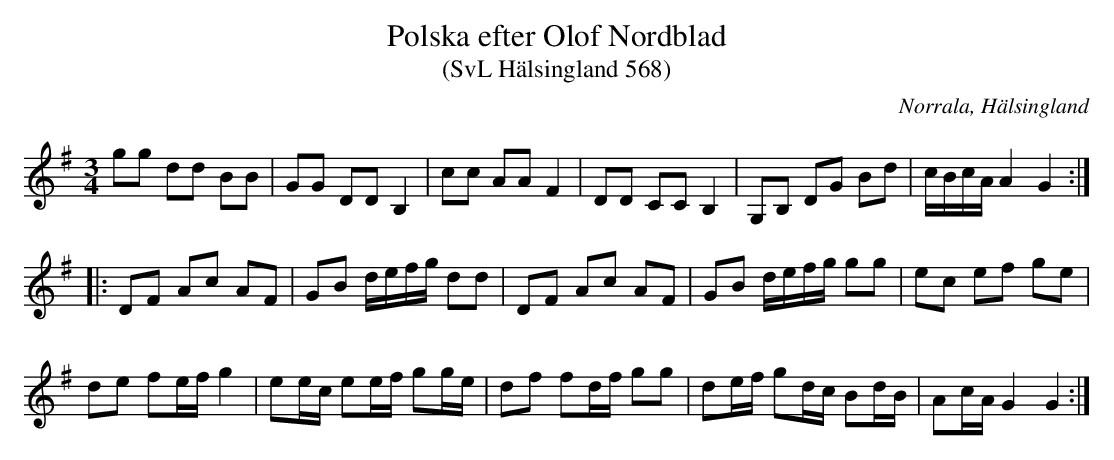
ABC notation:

X:1
T:Polska efter Olof Nordblad
T:(SvL Hälsingland 568)
O:Norrala, Hälsingland
M:3/4
L:1/8
K:G
gg dd BB|GG DD B,2|cc AA F2|DD CC B,2|G,B, DG Bd|c/B/c/A/ A2 G2:|
|:DF Ac AF|GB d/e/f/g/ dd|DF Ac AF|GB d/e/f/g/ gg|ec ef ge|
de fe/f/ g2|ee/c/ ee/f/ gg/e/|df fd/f/ gg|de/f/ gd/c/ Bd/B/|Ac/A/ G2 G2:|
